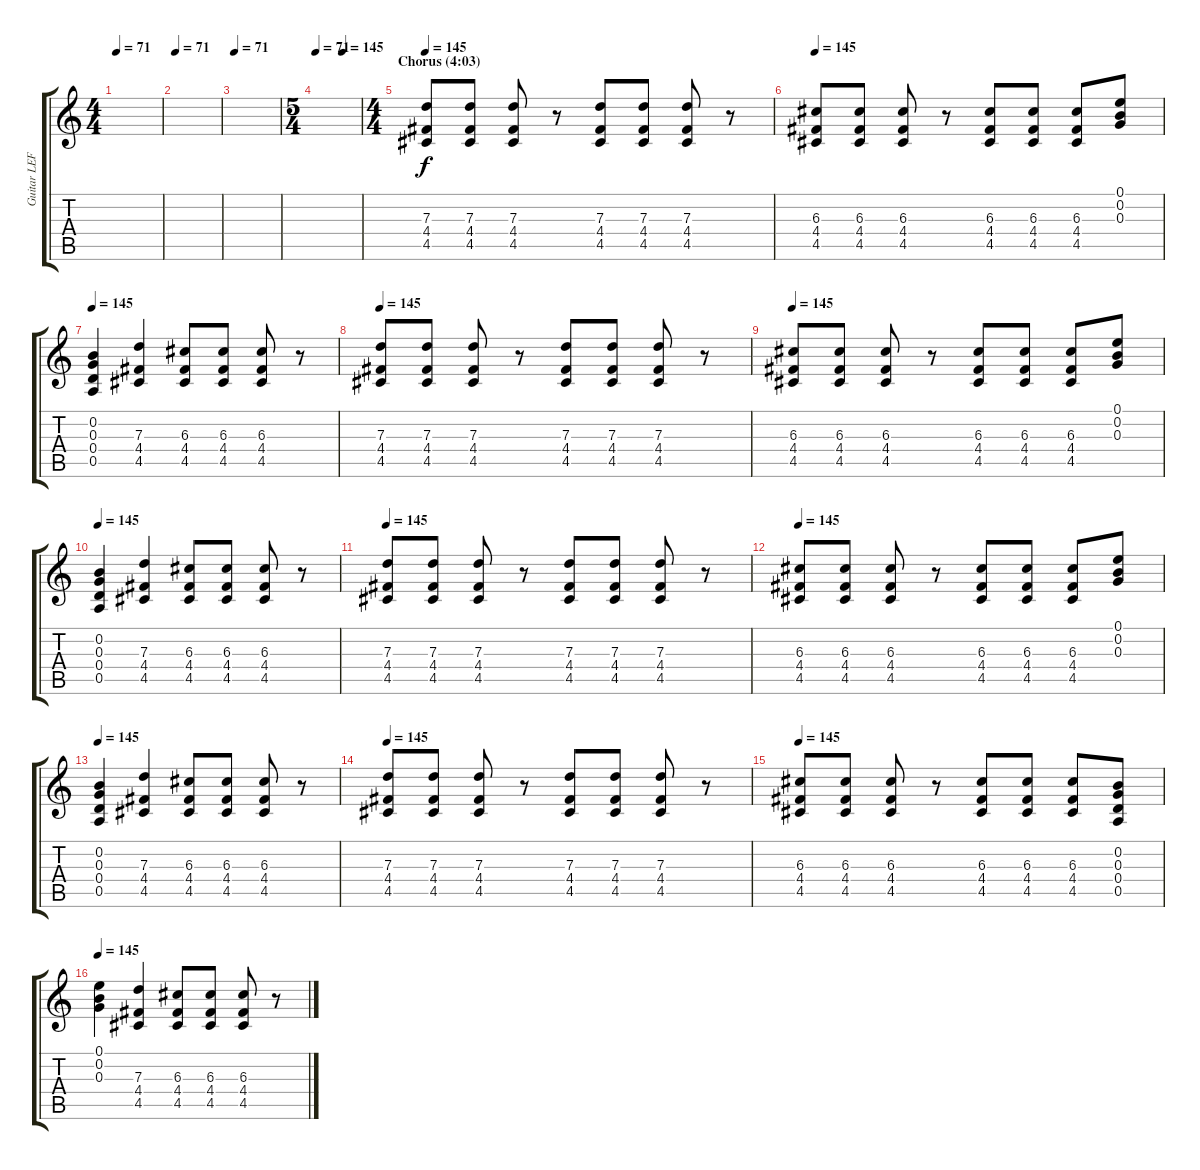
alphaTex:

\track ("Guitar LEFT" "Guitar LEF") {instrument distortionguitar}
\staff {score tabs}
\tuning (E4 B3 G3 D3 A2 E2) {hide}
\ts (4 4)
\tempo 71
\clef g2
\ks c
|
\tempo 71
|
\tempo 71
|
\ts (5 4)
\tempo 71
\tempo (145 0.6)
|
\ts (4 4)
\section ("" "Chorus (4:03)")
\tempo 145
(7.3 4.4 4.5).8 (7.3 4.4 4.5).8 (7.3 4.4 4.5).8 r.8 (7.3 4.4 4.5).8 (7.3 4.4 4.5).8 (7.3 4.4 4.5).8 r.8 |
\tempo 145
(6.3 4.4 4.5).8 (6.3 4.4 4.5).8 (6.3 4.4 4.5).8 r.8 (6.3 4.4 4.5).8 (6.3 4.4 4.5).8 (6.3 4.4 4.5).8 (0.1 0.2 0.3).8 |
\tempo 145
(0.2 0.3 0.4 0.5).4 (7.3 4.4 4.5).4 (6.3 4.4 4.5).8 (6.3 4.4 4.5).8 (6.3 4.4 4.5).8 r.8 |
\tempo 145
(7.3 4.4 4.5).8 (7.3 4.4 4.5).8 (7.3 4.4 4.5).8 r.8 (7.3 4.4 4.5).8 (7.3 4.4 4.5).8 (7.3 4.4 4.5).8 r.8 |
\tempo 145
(6.3 4.4 4.5).8 (6.3 4.4 4.5).8 (6.3 4.4 4.5).8 r.8 (6.3 4.4 4.5).8 (6.3 4.4 4.5).8 (6.3 4.4 4.5).8 (0.1 0.2 0.3).8 |
\tempo 145
(0.2 0.3 0.4 0.5).4 (7.3 4.4 4.5).4 (6.3 4.4 4.5).8 (6.3 4.4 4.5).8 (6.3 4.4 4.5).8 r.8 |
\tempo 145
(7.3 4.4 4.5).8 (7.3 4.4 4.5).8 (7.3 4.4 4.5).8 r.8 (7.3 4.4 4.5).8 (7.3 4.4 4.5).8 (7.3 4.4 4.5).8 r.8 |
\tempo 145
(6.3 4.4 4.5).8 (6.3 4.4 4.5).8 (6.3 4.4 4.5).8 r.8 (6.3 4.4 4.5).8 (6.3 4.4 4.5).8 (6.3 4.4 4.5).8 (0.1 0.2 0.3).8 |
\tempo 145
(0.2 0.3 0.4 0.5).4 (7.3 4.4 4.5).4 (6.3 4.4 4.5).8 (6.3 4.4 4.5).8 (6.3 4.4 4.5).8 r.8 |
\tempo 145
(7.3 4.4 4.5).8 (7.3 4.4 4.5).8 (7.3 4.4 4.5).8 r.8 (7.3 4.4 4.5).8 (7.3 4.4 4.5).8 (7.3 4.4 4.5).8 r.8 |
\tempo 145
(6.3 4.4 4.5).8 (6.3 4.4 4.5).8 (6.3 4.4 4.5).8 r.8 (6.3 4.4 4.5).8 (6.3 4.4 4.5).8 (6.3 4.4 4.5).8 (0.2 0.3 0.4 0.5).8 |
\tempo 145
(0.1 0.2 0.3).4 (7.3 4.4 4.5).4 (6.3 4.4 4.5).8 (6.3 4.4 4.5).8 (6.3 4.4 4.5).8 r.8
